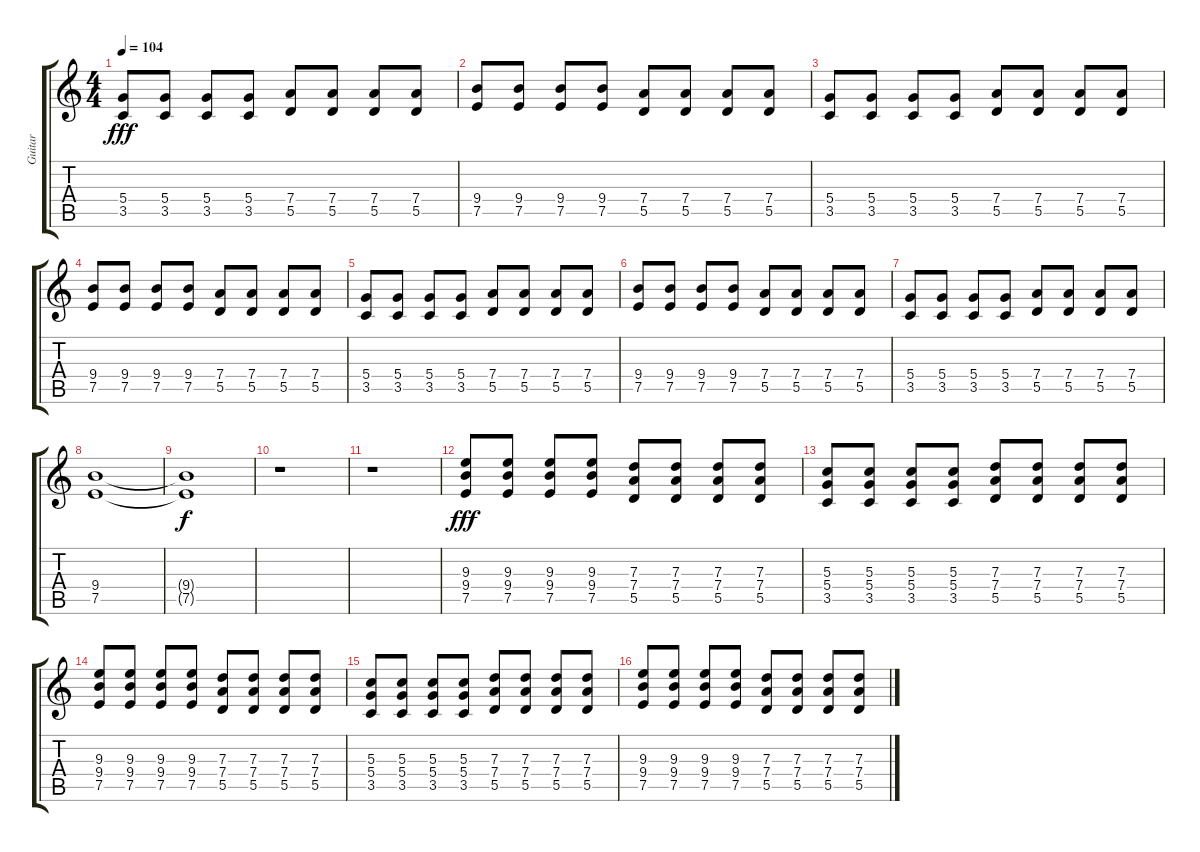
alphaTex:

\track ("Guitar" "Guitar") {instrument overdrivenguitar}
\staff {score tabs}
\tuning (E4 B3 G3 D3 A2 E2) {hide}
\ts (4 4)
\tempo 104
\clef g2
\ks c
(5.4 3.5).8{dy fff} (5.4 3.5).8 (5.4 3.5).8 (5.4 3.5).8 (7.4 5.5).8 (7.4 5.5).8 (7.4 5.5).8 (7.4 5.5).8 |
(9.4 7.5).8 (9.4 7.5).8 (9.4 7.5).8 (9.4 7.5).8 (7.4 5.5).8 (7.4 5.5).8 (7.4 5.5).8 (7.4 5.5).8 |
(5.4 3.5).8 (5.4 3.5).8 (5.4 3.5).8 (5.4 3.5).8 (7.4 5.5).8 (7.4 5.5).8 (7.4 5.5).8 (7.4 5.5).8 |
(9.4 7.5).8 (9.4 7.5).8 (9.4 7.5).8 (9.4 7.5).8 (7.4 5.5).8 (7.4 5.5).8 (7.4 5.5).8 (7.4 5.5).8 |
(5.4 3.5).8 (5.4 3.5).8 (5.4 3.5).8 (5.4 3.5).8 (7.4 5.5).8 (7.4 5.5).8 (7.4 5.5).8 (7.4 5.5).8 |
(9.4 7.5).8 (9.4 7.5).8 (9.4 7.5).8 (9.4 7.5).8 (7.4 5.5).8 (7.4 5.5).8 (7.4 5.5).8 (7.4 5.5).8 |
(5.4 3.5).8 (5.4 3.5).8 (5.4 3.5).8 (5.4 3.5).8 (7.4 5.5).8 (7.4 5.5).8 (7.4 5.5).8 (7.4 5.5).8 |
(9.4 7.5).1 |
(9.4{t} 7.5{t}).1{dy f} |
r.1 |
r.1 |
(9.3 9.4 7.5).8{dy fff volume 16 balance 8 instrument overdrivenguitar} (9.3 9.4 7.5).8 (9.3 9.4 7.5).8 (9.3 9.4 7.5).8 (7.3 7.4 5.5).8 (7.3 7.4 5.5).8 (7.3 7.4 5.5).8 (7.3 7.4 5.5).8 |
(5.3 5.4 3.5).8 (5.3 5.4 3.5).8 (5.3 5.4 3.5).8 (5.3 5.4 3.5).8 (7.3 7.4 5.5).8 (7.3 7.4 5.5).8 (7.3 7.4 5.5).8 (7.3 7.4 5.5).8 |
(9.3 9.4 7.5).8 (9.3 9.4 7.5).8 (9.3 9.4 7.5).8 (9.3 9.4 7.5).8 (7.3 7.4 5.5).8 (7.3 7.4 5.5).8 (7.3 7.4 5.5).8 (7.3 7.4 5.5).8 |
(5.3 5.4 3.5).8 (5.3 5.4 3.5).8 (5.3 5.4 3.5).8 (5.3 5.4 3.5).8 (7.3 7.4 5.5).8 (7.3 7.4 5.5).8 (7.3 7.4 5.5).8 (7.3 7.4 5.5).8 |
(9.3 9.4 7.5).8 (9.3 9.4 7.5).8 (9.3 9.4 7.5).8 (9.3 9.4 7.5).8 (7.3 7.4 5.5).8 (7.3 7.4 5.5).8 (7.3 7.4 5.5).8 (7.3 7.4 5.5).8
